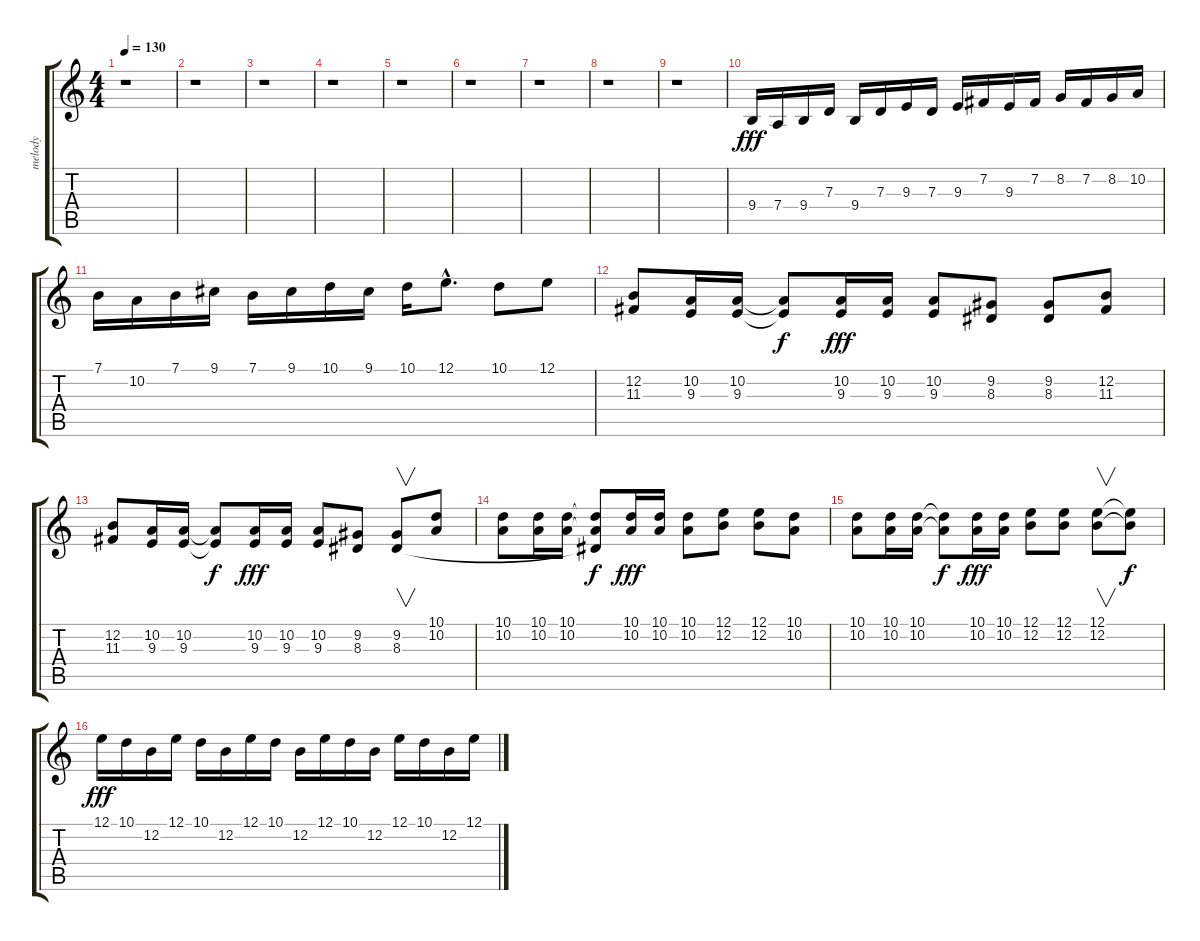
\track ("melody" "melody") {instrument churchorgan}
\staff {score tabs}
\tuning (E4 B3 G3 D3 A2 E2) {hide}
\ts (4 4)
\tempo 130
\clef g2
\ks c
r.1{dy f} |
r.1 |
r.1 |
r.1 |
r.1 |
r.1 |
r.1 |
r.1 |
r.1 |
9.4.16{dy fff} 7.4.16 9.4.16 7.3.16 9.4.16 7.3.16 9.3.16 7.3.16 9.3.16 7.2.16 9.3.16 7.2.16 8.2.16 7.2.16 8.2.16 10.2.16 |
7.1.16 10.2.16 7.1.16 9.1.16 7.1.16 9.1.16 10.1.16 9.1.16 10.1.16 12.1{hac}.8{d} 10.1.8 12.1.8 |
(12.2 11.3).8 (10.2 9.3).16 (10.2 9.3).16 (10.2{t} 9.3{t}).8{dy f} (10.2 9.3).16{dy fff} (10.2 9.3).16 (10.2 9.3).8 (9.2 8.3).8 (9.2 8.3).8 (12.2 11.3).8 |
(12.2 11.3).8 (10.2 9.3).16 (10.2 9.3).16 (10.2{t} 9.3{t}).8{dy f} (10.2 9.3).16{dy fff} (10.2 9.3).16 (10.2 9.3).8 (9.2 8.3).8 (9.2 8.3).8{v} (10.1 10.2).8 |
(10.1 10.2).8 (10.1 10.2).16 (10.1 10.2).16 (10.1{t} 10.2{t} 8.3{t}).8{dy f} (10.1 10.2).16{dy fff} (10.1 10.2).16 (10.1 10.2).8 (12.1 12.2).8 (12.1 12.2).8 (10.1 10.2).8 |
(10.1 10.2).8 (10.1 10.2).16 (10.1 10.2).16 (10.1{t} 10.2{t}).8{dy f} (10.1 10.2).16{dy fff} (10.1 10.2).16 (12.1 12.2).8 (12.1 12.2).8 (12.1 12.2).8{v} (12.1{t} 12.2{t}).8{dy f} |
12.1.16{dy fff} 10.1.16 12.2.16 12.1.16 10.1.16 12.2.16 12.1.16 10.1.16 12.2.16 12.1.16 10.1.16 12.2.16 12.1.16 10.1.16 12.2.16 12.1.16
